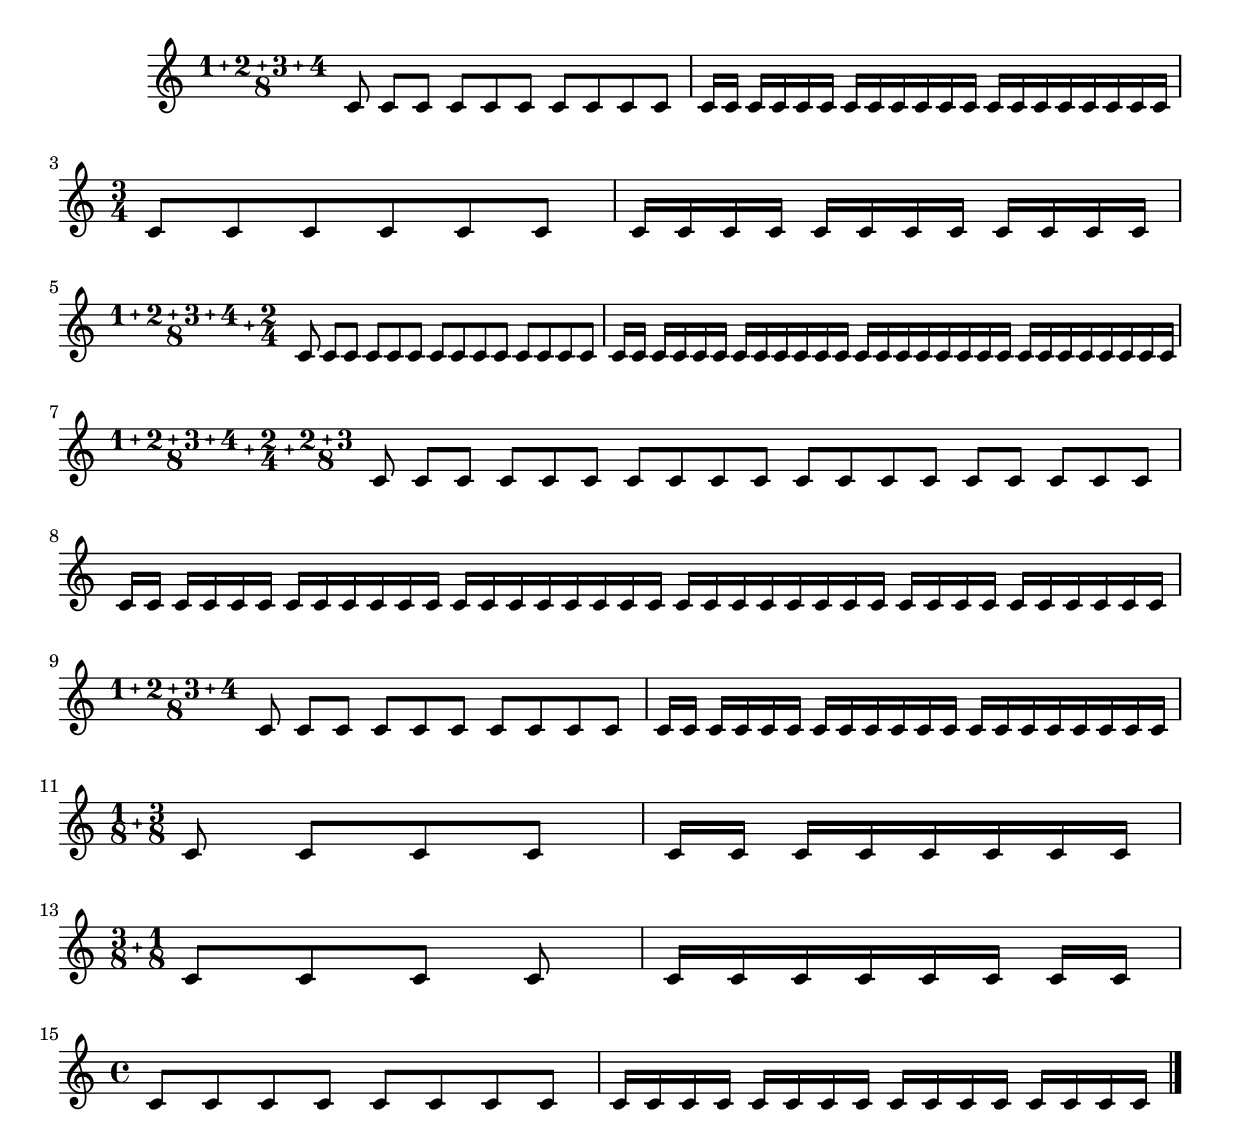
\version "2.17.6"

\header {
    texidoc = "Create compound time signatures. The argument is a Scheme list
of lists. Each list describes one fraction, with the last entry being the
denominator, while the first entries describe the summands in the
enumerator. If the time signature consists of just one fraction,
the list can be given directly, i.e. not as a list containing a single list.
For example, a time signature of (3+1)/8 + 2/4 would be created as
@code{\\compoundMeter #'((3 1 8) (2 4))}, and a time signature of (3+2)/8
as @code{\\compoundMeter #'((3 2 8))} or shorter
@code{\\compoundMeter #'(3 2 8)}.
"
}



\relative c' {
  \override Staff.TimeSignature.break-visibility = #'#(#f #t #t)
  \compoundMeter #'(1 2 3 4 8)
  \repeat unfold 10 c8 \repeat unfold 20 c16 \break

  \time 3/4
  \repeat unfold 6 c8 \repeat unfold 12 c16 \break

  \compoundMeter #'((1 2 3 4 8) (2 4))
  \repeat unfold 14 c8 \repeat unfold 28 c16 \break

  \compoundMeter #'((1 2 3 4 8) (2 4) (2 3 8))
  \repeat unfold 19 c8 \repeat unfold 38 c16 \break

  \compoundMeter #'(1 2 3 4 8)
  \repeat unfold 10 c8 \repeat unfold 20 c16 \break

  \compoundMeter #'((1 8) (3 8))
  \repeat unfold 4 c8 \repeat unfold 8 c16 \break

  \compoundMeter #'((3 8) (1 8))
  \repeat unfold 4 c8 \repeat unfold 8 c16 \break

  \time 4/4
  \repeat unfold 8 c8 \repeat unfold 16 c16 \break

  \bar"|."
}
